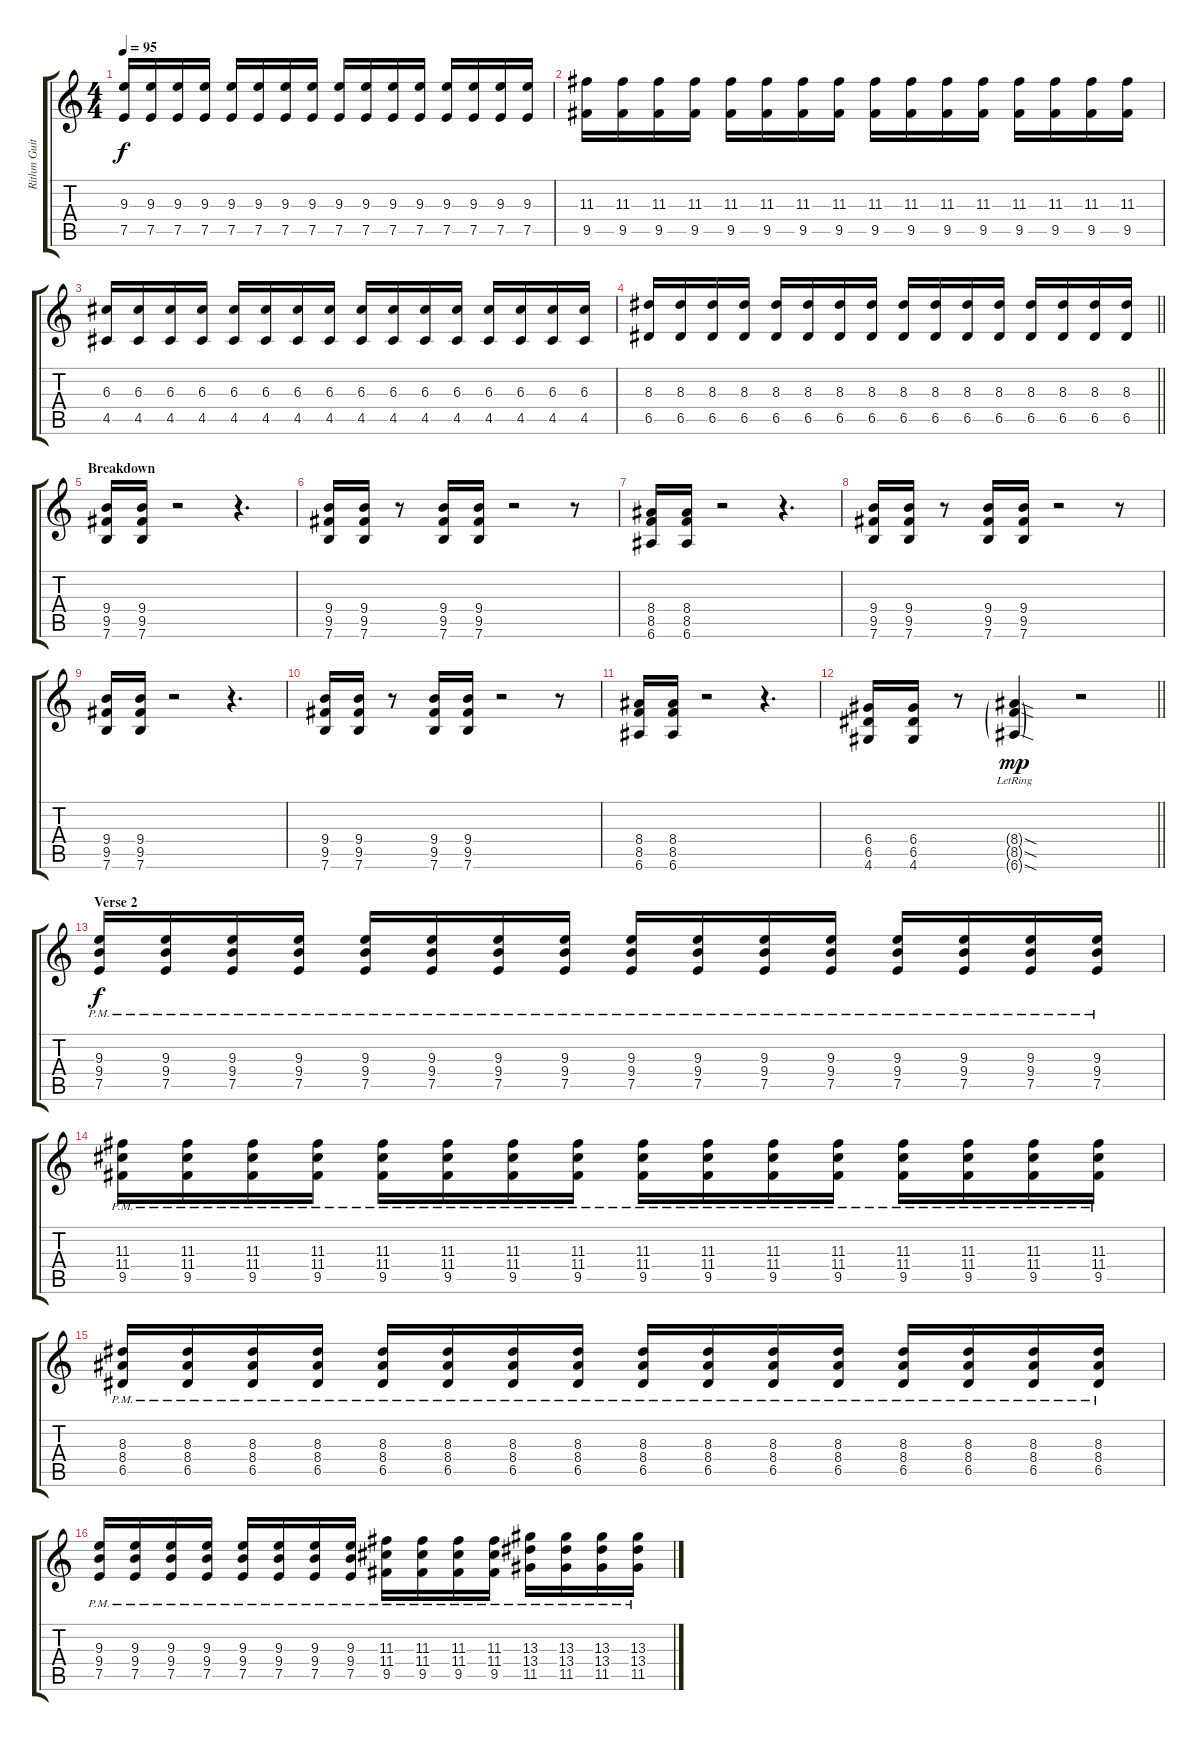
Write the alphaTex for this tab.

\track ("Rithm Guitar" "Rithm Guit") {instrument distortionguitar}
\staff {score tabs}
\tuning (E4 B3 G3 D3 A2 E2) {hide}
\ts (4 4)
\tempo 95
\clef g2
\ks c
(9.3 7.5).16{dy f} (9.3 7.5).16 (9.3 7.5).16 (9.3 7.5).16 (9.3 7.5).16 (9.3 7.5).16 (9.3 7.5).16 (9.3 7.5).16 (9.3 7.5).16 (9.3 7.5).16 (9.3 7.5).16 (9.3 7.5).16 (9.3 7.5).16 (9.3 7.5).16 (9.3 7.5).16 (9.3 7.5).16 |
(11.3 9.5).16 (11.3 9.5).16 (11.3 9.5).16 (11.3 9.5).16 (11.3 9.5).16 (11.3 9.5).16 (11.3 9.5).16 (11.3 9.5).16 (11.3 9.5).16 (11.3 9.5).16 (11.3 9.5).16 (11.3 9.5).16 (11.3 9.5).16 (11.3 9.5).16 (11.3 9.5).16 (11.3 9.5).16 |
(6.3 4.5).16 (6.3 4.5).16 (6.3 4.5).16 (6.3 4.5).16 (6.3 4.5).16 (6.3 4.5).16 (6.3 4.5).16 (6.3 4.5).16 (6.3 4.5).16 (6.3 4.5).16 (6.3 4.5).16 (6.3 4.5).16 (6.3 4.5).16 (6.3 4.5).16 (6.3 4.5).16 (6.3 4.5).16 |
\barLineRight lightlight
(8.3 6.5).16 (8.3 6.5).16 (8.3 6.5).16 (8.3 6.5).16 (8.3 6.5).16 (8.3 6.5).16 (8.3 6.5).16 (8.3 6.5).16 (8.3 6.5).16 (8.3 6.5).16 (8.3 6.5).16 (8.3 6.5).16 (8.3 6.5).16 (8.3 6.5).16 (8.3 6.5).16 (8.3 6.5).16 |
\section ("" "Breakdown")
(9.4 9.5 7.6).16 (9.4 9.5 7.6).16 r.2 r.4{d} |
(9.4 9.5 7.6).16 (9.4 9.5 7.6).16 r.8 (9.4 9.5 7.6).16 (9.4 9.5 7.6).16 r.2 r.8 |
(8.4 8.5 6.6).16 (8.4 8.5 6.6).16 r.2 r.4{d} |
(9.4 9.5 7.6).16 (9.4 9.5 7.6).16 r.8 (9.4 9.5 7.6).16 (9.4 9.5 7.6).16 r.2 r.8 |
(9.4 9.5 7.6).16 (9.4 9.5 7.6).16 r.2 r.4{d} |
(9.4 9.5 7.6).16 (9.4 9.5 7.6).16 r.8 (9.4 9.5 7.6).16 (9.4 9.5 7.6).16 r.2 r.8 |
(8.4 8.5 6.6).16 (8.4 8.5 6.6).16 r.2 r.4{d} |
\barLineRight lightlight
(6.4 6.5 4.6).16 (6.4 6.5 4.6).16 r.8 (8.4{sod g lr} 8.5{sod g lr} 6.6{sod g lr}).4{dy mp} r.2 |
\section ("" "Verse 2")
(9.3{pm} 9.4{pm} 7.5{pm}).16{dy f} (9.3{pm} 9.4{pm} 7.5{pm}).16 (9.3{pm} 9.4{pm} 7.5{pm}).16 (9.3{pm} 9.4{pm} 7.5{pm}).16 (9.3{pm} 9.4{pm} 7.5{pm}).16 (9.3{pm} 9.4{pm} 7.5{pm}).16 (9.3{pm} 9.4{pm} 7.5{pm}).16 (9.3{pm} 9.4{pm} 7.5{pm}).16 (9.3{pm} 9.4{pm} 7.5{pm}).16 (9.3{pm} 9.4{pm} 7.5{pm}).16 (9.3{pm} 9.4{pm} 7.5{pm}).16 (9.3{pm} 9.4{pm} 7.5{pm}).16 (9.3{pm} 9.4{pm} 7.5{pm}).16 (9.3{pm} 9.4{pm} 7.5{pm}).16 (9.3{pm} 9.4{pm} 7.5{pm}).16 (9.3{pm} 9.4{pm} 7.5{pm}).16 |
(11.3{pm} 11.4{pm} 9.5{pm}).16 (11.3{pm} 11.4{pm} 9.5{pm}).16 (11.3{pm} 11.4{pm} 9.5{pm}).16 (11.3{pm} 11.4{pm} 9.5{pm}).16 (11.3{pm} 11.4{pm} 9.5{pm}).16 (11.3{pm} 11.4{pm} 9.5{pm}).16 (11.3{pm} 11.4{pm} 9.5{pm}).16 (11.3{pm} 11.4{pm} 9.5{pm}).16 (11.3{pm} 11.4{pm} 9.5{pm}).16 (11.3{pm} 11.4{pm} 9.5{pm}).16 (11.3{pm} 11.4{pm} 9.5{pm}).16 (11.3{pm} 11.4{pm} 9.5{pm}).16 (11.3{pm} 11.4{pm} 9.5{pm}).16 (11.3{pm} 11.4{pm} 9.5{pm}).16 (11.3{pm} 11.4{pm} 9.5{pm}).16 (11.3{pm} 11.4{pm} 9.5{pm}).16 |
(8.3{pm} 8.4{pm} 6.5{pm}).16 (8.3{pm} 8.4{pm} 6.5{pm}).16 (8.3{pm} 8.4{pm} 6.5{pm}).16 (8.3{pm} 8.4{pm} 6.5{pm}).16 (8.3{pm} 8.4{pm} 6.5{pm}).16 (8.3{pm} 8.4{pm} 6.5{pm}).16 (8.3{pm} 8.4{pm} 6.5{pm}).16 (8.3{pm} 8.4{pm} 6.5{pm}).16 (8.3{pm} 8.4{pm} 6.5{pm}).16 (8.3{pm} 8.4{pm} 6.5{pm}).16 (8.3{pm} 8.4{pm} 6.5{pm}).16 (8.3{pm} 8.4{pm} 6.5{pm}).16 (8.3{pm} 8.4{pm} 6.5{pm}).16 (8.3{pm} 8.4{pm} 6.5{pm}).16 (8.3{pm} 8.4{pm} 6.5{pm}).16 (8.3{pm} 8.4{pm} 6.5{pm}).16 |
(9.3{pm} 9.4{pm} 7.5{pm}).16 (9.3{pm} 9.4{pm} 7.5{pm}).16 (9.3{pm} 9.4{pm} 7.5{pm}).16 (9.3{pm} 9.4{pm} 7.5{pm}).16 (9.3{pm} 9.4{pm} 7.5{pm}).16 (9.3{pm} 9.4{pm} 7.5{pm}).16 (9.3{pm} 9.4{pm} 7.5{pm}).16 (9.3{pm} 9.4{pm} 7.5{pm}).16 (11.3{pm} 11.4{pm} 9.5{pm}).16 (11.3{pm} 11.4{pm} 9.5{pm}).16 (11.3{pm} 11.4{pm} 9.5{pm}).16 (11.3{pm} 11.4{pm} 9.5{pm}).16 (13.3{pm} 13.4{pm} 11.5{pm}).16 (13.3{pm} 13.4{pm} 11.5{pm}).16 (13.3{pm} 13.4{pm} 11.5{pm}).16 (13.3{pm} 13.4{pm} 11.5{pm}).16
